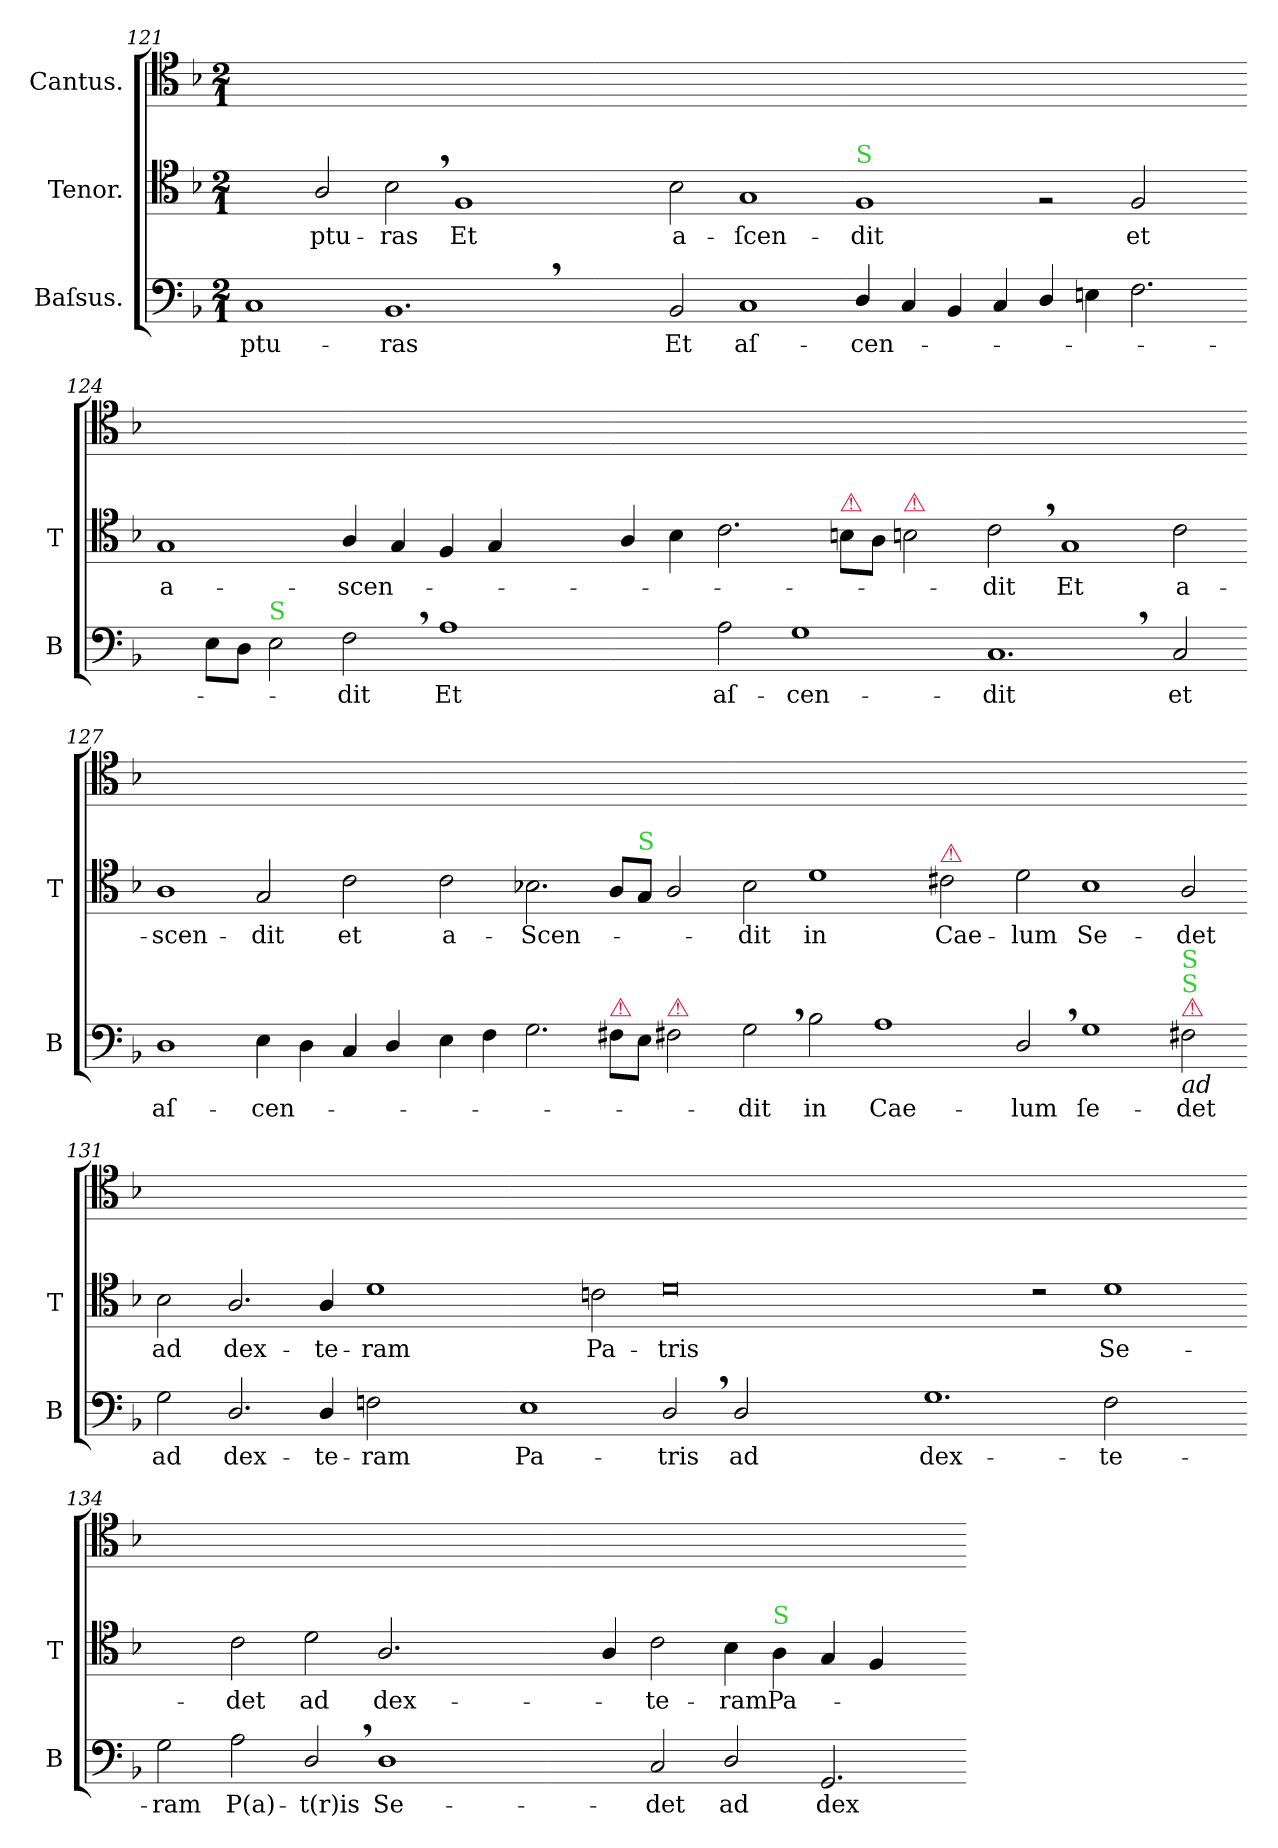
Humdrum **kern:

**kern	**text	**kern	**text	**kern
*part3	*part3	*part2	*part2	*part1
*staff3	*staff3	*staff2	*staff2	*staff1
*I"Baſsus.	*	*I"Tenor.	*	*I"Cantus.
*I'B	*	*I'T	*	*
*clefF4	*	*clefC4	*	*clefC4
*k[b-]	*	*k[b-]	*	*k[b-]
*M2/1	*	*M2/1	*	*M2/1
=121	=121	=121	=121	=121
!	!LO:LY:i	!	!	!
1C	-ptu-	2ryy	.	0ryy
!	!	!	!LO:LY:i	!
.	.	2A/	-ptu-	.
!	!LO:LY:i	!	!LO:LY:i	!
1.BB-,<	-ras	2B-,<\	-ras	.
.	.	1F/	Et	.
.	.	.	.	2ryy
=122-	=122-	=122-	=122-	=122-
2ryy	.	2ryy	.	0ryy
2BB-/	Et	2B-\	a-	.
1C	aſ-	1G	-ſcen-	.
=123-	=123-	=123-	=123-	=123-
!	!	!LO:TX:a:color=limegreen:t=S	!	!
4D/	-cen-	1F	-dit	0ryy
4C/	.	.	.	.
4BB-/	.	.	.	.
4C/	.	.	.	.
4D/	.	2rF	.	.
4En\	.	.	.	.
2.F\	.	2F/	et	.
.	.	4ryy	.	4ryy
=124-	=124-	=124-	=124-	=124-
4ryy	.	1G	a-	0ryy
8E\L	.	.	.	.
8D\J	.	.	.	.
!LO:TX:a:color=limegreen:t=S	!	!	!	!
2E\	.	.	.	.
2F,<\	-dit	4A/	-scen-	.
.	.	4G/	.	.
!	!LO:LY:i	!	!	!
1A\	Et	4F/	.	.
.	.	4G/	.	.
.	.	2ryy	.	2ryy
=125-	=125-	=125-	=125-	=125-
2ryy	.	4A/	.	0ryy
.	.	4B-\	.	.
!	!LO:LY:i	!	!	!
2A\	aſ-	2.c\	.	.
!	!LO:LY:i	!	!	!
1G	-cen-	.	.	.
!	!	!LO:TX:a:color=crimson:t=⚠	!	!
.	.	8Bn\L	.	.
.	.	8A\J	.	.
!	!	!LO:TX:a:color=crimson:t=⚠	!	!
.	.	2Bn\	.	.
=126-	=126-	=126-	=126-	=126-
!	!LO:LY:i	!	!	!
1.C,<	-dit	2c,<\	-dit	0ryy
!	!	!	!LO:LY:i	!
.	.	1G	Et	.
!	!	!	!LO:LY:i	!
2C/	et	2c\	a-	.
=127-	=127-	=127-	=127-	=127-
!	!	!	!LO:LY:i	!
1D	aſ-	1A	-scen-	0ryy
!	!	!	!LO:LY:i	!
4E\	-cen-	2G/	-dit	.
4D\	.	.	.	.
4C/	.	2c\	et	.
4D/	.	.	.	.
=128-	=128-	=128-	=128-	=128-
4E\	.	2c\	a-	0ryy
4F\	.	.	.	.
2.G\	.	2.B-X\	-Scen-	.
!LO:TX:a:color=crimson:t=⚠	!	!	!	!
8F#X\L	.	8A/L	.	.
!	!	!LO:TX:a:color=limegreen:t=S	!	!
8E\J	.	8G/J	.	.
!LO:TX:a:color=crimson:t=⚠	!	!	!	!
2F#X\	.	2A/	.	.
=129-	=129-	=129-	=129-	=129-
2G,<\	-dit	2B-\	-dit	0ryy
2B-\	in	1d	in	.
1A	Cae-	.	.	.
!	!	!LO:TX:a:color=crimson:t=⚠	!	!
.	.	2c#X\	Cae-	.
=130-	=130-	=130-	=130-	=130-
2D,</	-lum	2d\	-lum	0ryy
1G	ſe-	1B-	Se-	.
!LO:TX:a:color=crimson:t=⚠	!	!	!	!
!LO:TX:a:color=limegreen:t=S	!	!	!	!
!LO:TX:b:i:t=ad	!	!	!	!
!LO:TX:a:color=limegreen:t=S	!	!	!	!
2F#X\	-det	2A/	-det	.
=131-	=131-	=131-	=131-	=131-
2G\	ad	2B-\	ad	0ryy
2.D/	dex-	2.A/	dex-	.
4D/	-te-	4A/	-te-	.
2Fn\	-ram	1d\	-ram	.
2ryy	.	.	.	2ryy
=132-	=132-	=132-	=132-	=132-
1E	Pa-	2ryy	.	0ryy
.	.	2cn\	Pa-	.
2D,</	-tris	0d	-tris	.
2D/	ad	.	.	.
1ryy	.	.	.	1ryy
=133-	=133-	=133-	=133-	=133-
1.G	dex-	1ryy	.	0ryy
.	.	2rc	.	.
2F\	-te-	1d\	Se-	.
2ryy	.	.	.	2ryy
=134-	=134-	=134-	=134-	=134-
2G\	-ram	2ryy	.	0ryy
2A\	P(a)-	2c\	-det	.
2D,</	-t(r)is	2d\	ad	.
1D\	Se-	2.A/	dex-	.
.	.	.	.	2ryy
.	.	4ryy	.	.
=135-	=135-	=135-	=135-	=135-
2ryy	.	4ryy	.	0ryy
.	.	4A/	.	.
2C/	-det	2c\	-te-	.
2D/	ad	4B-\	-ram	.
!	!	!LO:TX:a:color=limegreen:t=S	!	!
.	.	4A\	Pa-	.
2.GG/	dex-	4G/	.	.
.	.	4F/	.	.
.	.	4ryy	.	4ryy
=-	=-	=-	=-	=-
*-	*-	*-	*-	*-
